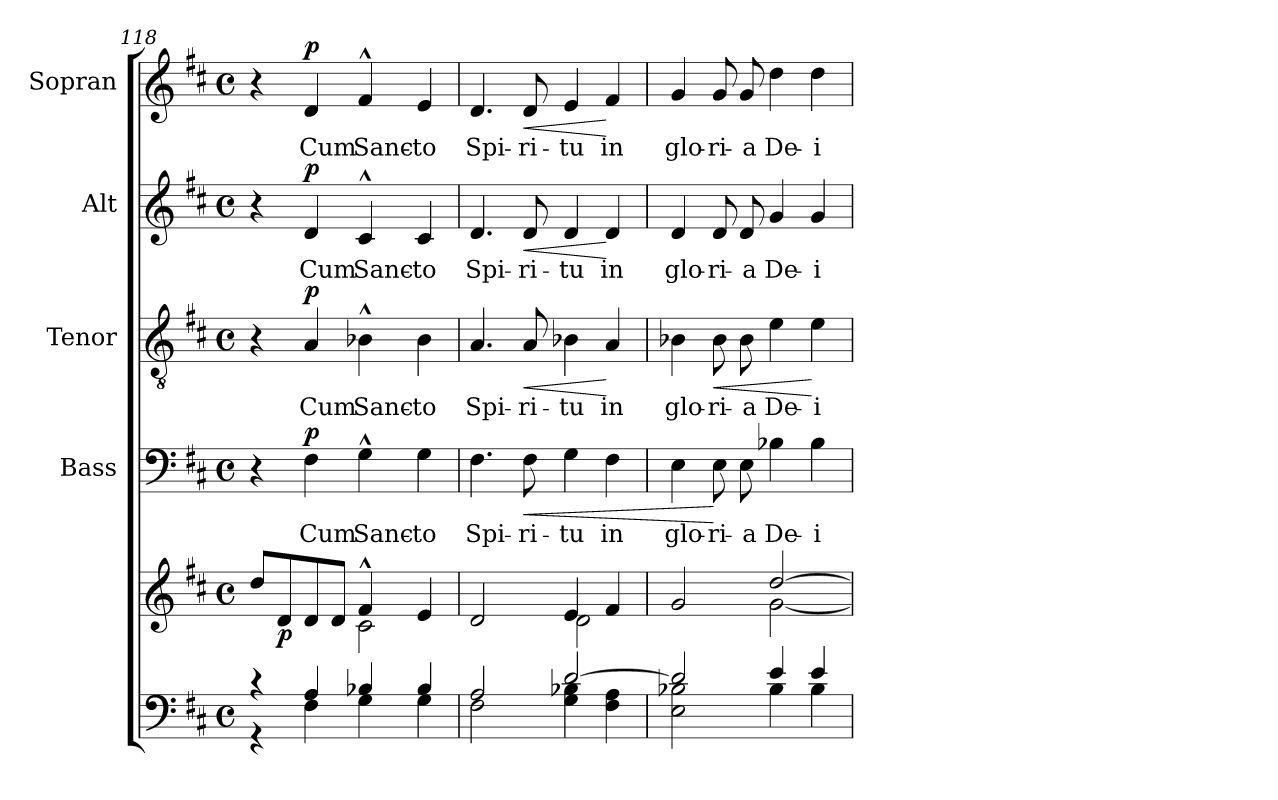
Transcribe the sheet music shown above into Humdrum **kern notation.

**kern	**kern	**dynam	**kern	**text	**dynam	**kern	**text	**dynam	**kern	**text	**dynam	**kern	**text	**dynam
*part5	*part5	*part5	*part4	*part4	*part4	*part3	*part3	*part3	*part2	*part2	*part2	*part1	*part1	*part1
*staff6	*staff5	*staff5/6	*staff4	*staff4	*staff4	*staff3	*staff3	*staff3	*staff2	*staff2	*staff2	*staff1	*staff1	*staff1
*	*	*	*I"Bass	*	*	*I"Tenor	*	*	*I"Alt	*	*	*I"Sopran	*	*
*	*	*	*I'B.	*	*	*I'T.	*	*	*I'A.	*	*	*I'S.	*	*
!!LO:LB:g=z
*clefF4	*clefG2	*	*clefF4	*	*	*clefGv2	*	*	*clefG2	*	*	*clefG2	*	*
*k[f#c#]	*k[f#c#]	*	*k[f#c#]	*	*	*k[f#c#]	*	*	*k[f#c#]	*	*	*k[f#c#]	*	*
*D:	*D:	*	*D:	*	*	*D:	*	*	*D:	*	*	*D:	*	*
*M4/4	*M4/4	*	*M4/4	*	*	*M4/4	*	*	*M4/4	*	*	*M4/4	*	*
*met(c)	*met(c)	*	*met(c)	*	*	*met(c)	*	*	*met(c)	*	*	*met(c)	*	*
=118	=118	=118	=118	=118	=118	=118	=118	=118	=118	=118	=118	=118	=118	=118
*^	*^	*	*	*	*	*	*	*	*	*	*	*	*	*
4r	4r	8dd/L	2ryy	.	4r	.	.	4r	.	.	4r	.	.	4r	.	.
!	!	!	!	!LO:DY:b	!	!	!	!	!	!	!	!	!	!	!	!
.	.	8d/	.	p	.	.	.	.	.	.	.	.	.	.	.	.
!	!	!	!	!	!	!LO:LY:b	!LO:DY:a	!	!LO:LY:b	!LO:DY:a	!	!LO:LY:b	!LO:DY:a	!	!LO:LY:b	!LO:DY:a
4A/	4F#\	8d/	.	.	4F#\	Cum	p	4A/	Cum	p	4d/	Cum	p	4d/	Cum	p
.	.	8d/J	.	.	.	.	.	.	.	.	.	.	.	.	.	.
!	!	!	!	!	!	!LO:LY:b	!	!	!LO:LY:b	!	!	!LO:LY:b	!	!	!LO:LY:b	!
4B-X/	4G\	4f#^^>/	2c#\	.	4G^^>\	Sanc-	.	4B-X^^>\	Sanc-	.	4c#^^>/	Sanc-	.	4f#^^>/	Sanc-	.
!	!	!	!	!	!	!LO:LY:b	!	!	!LO:LY:b	!	!	!LO:LY:b	!	!	!LO:LY:b	!
4B-/	4G\	4e/	.	.	4G\	-to	.	4B-\	-to	.	4c#/	-to	.	4e/	-to	.
=119	=119	=119	=119	=119	=119	=119	=119	=119	=119	=119	=119	=119	=119	=119	=119	=119
!	!	!	!	!	!	!LO:LY:b	!	!	!LO:LY:b	!	!	!LO:LY:b	!	!	!LO:LY:b	!
2A/	2F#\	2d/	2ryy	.	4.F#\	Spi-	.	4.A/	Spi-	.	4.d/	Spi-	.	4.d/	Spi-	.
!	!	!	!	!	!	!LO:LY:b	!LO:HP:b	!	!LO:LY:b	!LO:HP:b	!	!LO:LY:b	!LO:HP:b	!	!LO:LY:b	!LO:HP:b
.	.	.	.	.	8F#\	-ri-	<	8A/	-ri-	<	8d/	-ri-	<	8d/	-ri-	<
!	!	!	!	!	!	!LO:LY:b	!	!	!LO:LY:b	!	!	!LO:LY:b	!	!	!LO:LY:b	!
[>2d/	4G\ 4B-X\	4e/	2d\	.	4G\	-tu	.	4B-X\	-tu	.	4d/	-tu	.	4e/	-tu	.
!	!	!	!	!	!	!LO:LY:b	!	!	!LO:LY:b	!	!	!LO:LY:b	!	!	!LO:LY:b	!
.	4F#\ 4A\	4f#/	.	.	4F#\	in	.	4A/	in	[	4d/	in	[	4f#/	in	[
=120	=120	=120	=120	=120	=120	=120	=120	=120	=120	=120	=120	=120	=120	=120	=120	=120
!	!	!	!	!	!	!LO:LY:b	!	!	!LO:LY:b	!	!	!LO:LY:b	!	!	!LO:LY:b	!
2d/]	2E\ 2B-X\	2g/	2ryy	.	4E\	glo-	.	4B-X\	glo-	.	4d/	glo-	.	4g/	glo-	.
!	!	!	!	!	!	!LO:LY:b	!	!	!LO:LY:b	!LO:HP:b	!	!LO:LY:b	!	!	!LO:LY:b	!
.	.	.	.	.	8E\	-ri-	[	8B-\	-ri-	<	8d/	-ri-	.	8g/	-ri-	.
!	!	!	!	!	!	!LO:LY:b	!	!	!LO:LY:b	!	!	!LO:LY:b	!	!	!LO:LY:b	!
.	.	.	.	.	8E\	-a	.	8B-\	-a	.	8d/	-a	.	8g/	-a	.
!	!	!	!	!	!	!LO:LY:b	!	!	!LO:LY:b	!	!	!LO:LY:b	!	!	!LO:LY:b	!
4e/	4B-\	[>2dd/	[<2g\	.	4B-X\	De-	.	4e\	De-	.	4g/	De-	.	4dd\	De-	.
!	!	!	!	!	!	!LO:LY:b	!	!	!LO:LY:b	!	!	!LO:LY:b	!	!	!LO:LY:b	!
4e/	4B-\	.	.	.	4B-\	-i	.	4e\	-i	[	4g/	-i	.	4dd\	-i	.
*v	*v	*	*	*	*	*	*	*	*	*	*	*	*	*	*	*
*	*v	*v	*	*	*	*	*	*	*	*	*	*	*	*	*
=	=	=	=	=	=	=	=	=	=	=	=	=	=	=
*-	*-	*-	*-	*-	*-	*-	*-	*-	*-	*-	*-	*-	*-	*-
